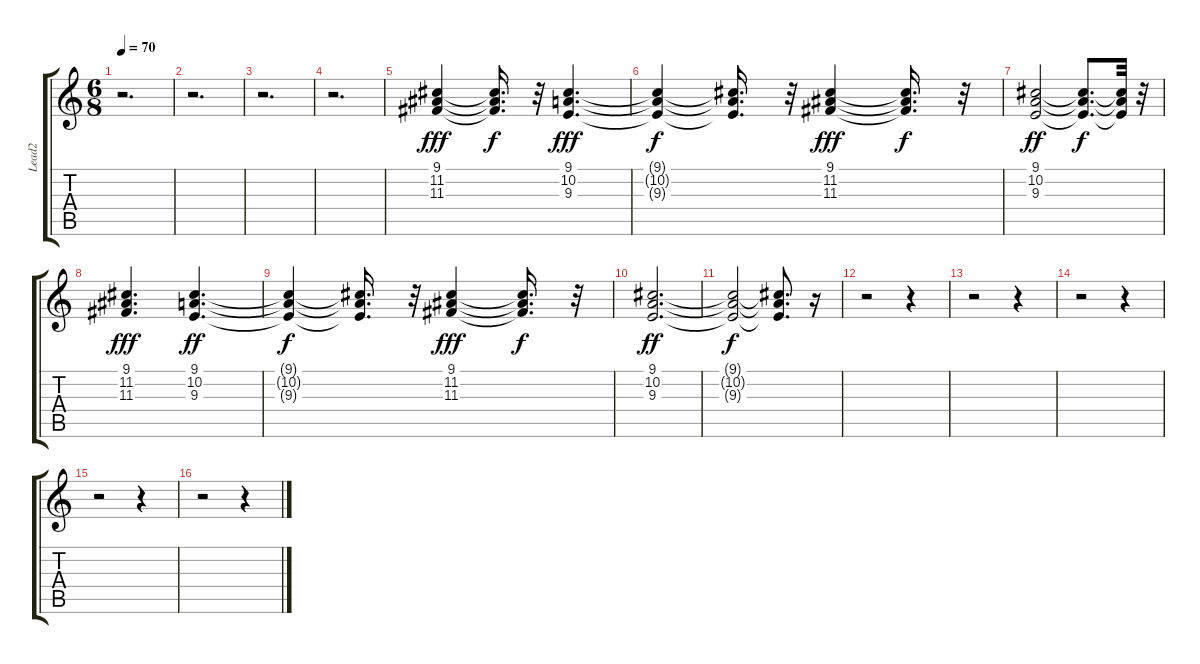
\track ("Lead2" "Lead2") {instrument lead2sawtooth}
\staff {score tabs}
\tuning (E4 B3 G3 D3 A2 E2) {hide}
\ts (6 8)
\tempo 70
\clef g2
\ks c
r.2{d dy fff} |
r.2{d} |
r.2{d} |
r.2{d} |
(9.1 11.2 11.3).4 (9.1{t} 11.2{t} 11.3{t}).16{d dy f} r.32 (9.1 10.2 9.3).4{d dy fff} |
(9.1{t} 10.2{t} 9.3{t}).4{dy f} (9.1{t} 10.2{t} 9.3{t}).16{d} r.32 (9.1 11.2 11.3).4{dy fff} (9.1{t} 11.2{t} 11.3{t}).16{d dy f} r.32 |
(9.1 10.2 9.3).2{dy ff} (9.1{t} 10.2{t} 9.3{t}).8{d dy f} (9.1{t} 10.2{t} 9.3{t}).32 r.32 |
(9.1 11.2 11.3).4{d dy fff} (9.1 10.2 9.3).4{d dy ff} |
(9.1{t} 10.2{t} 9.3{t}).4{dy f} (9.1{t} 10.2{t} 9.3{t}).16{d} r.32 (9.1 11.2 11.3).4{dy fff} (9.1{t} 11.2{t} 11.3{t}).16{d dy f} r.32 |
(9.1 10.2 9.3).2{d dy ff} |
(9.1{t} 10.2{t} 9.3{t}).2{dy f} (9.1{t} 10.2{t} 9.3{t}).8{d} r.16 |
r.2 r.4 |
r.2 r.4 |
r.2 r.4 |
r.2 r.4 |
r.2 r.4
